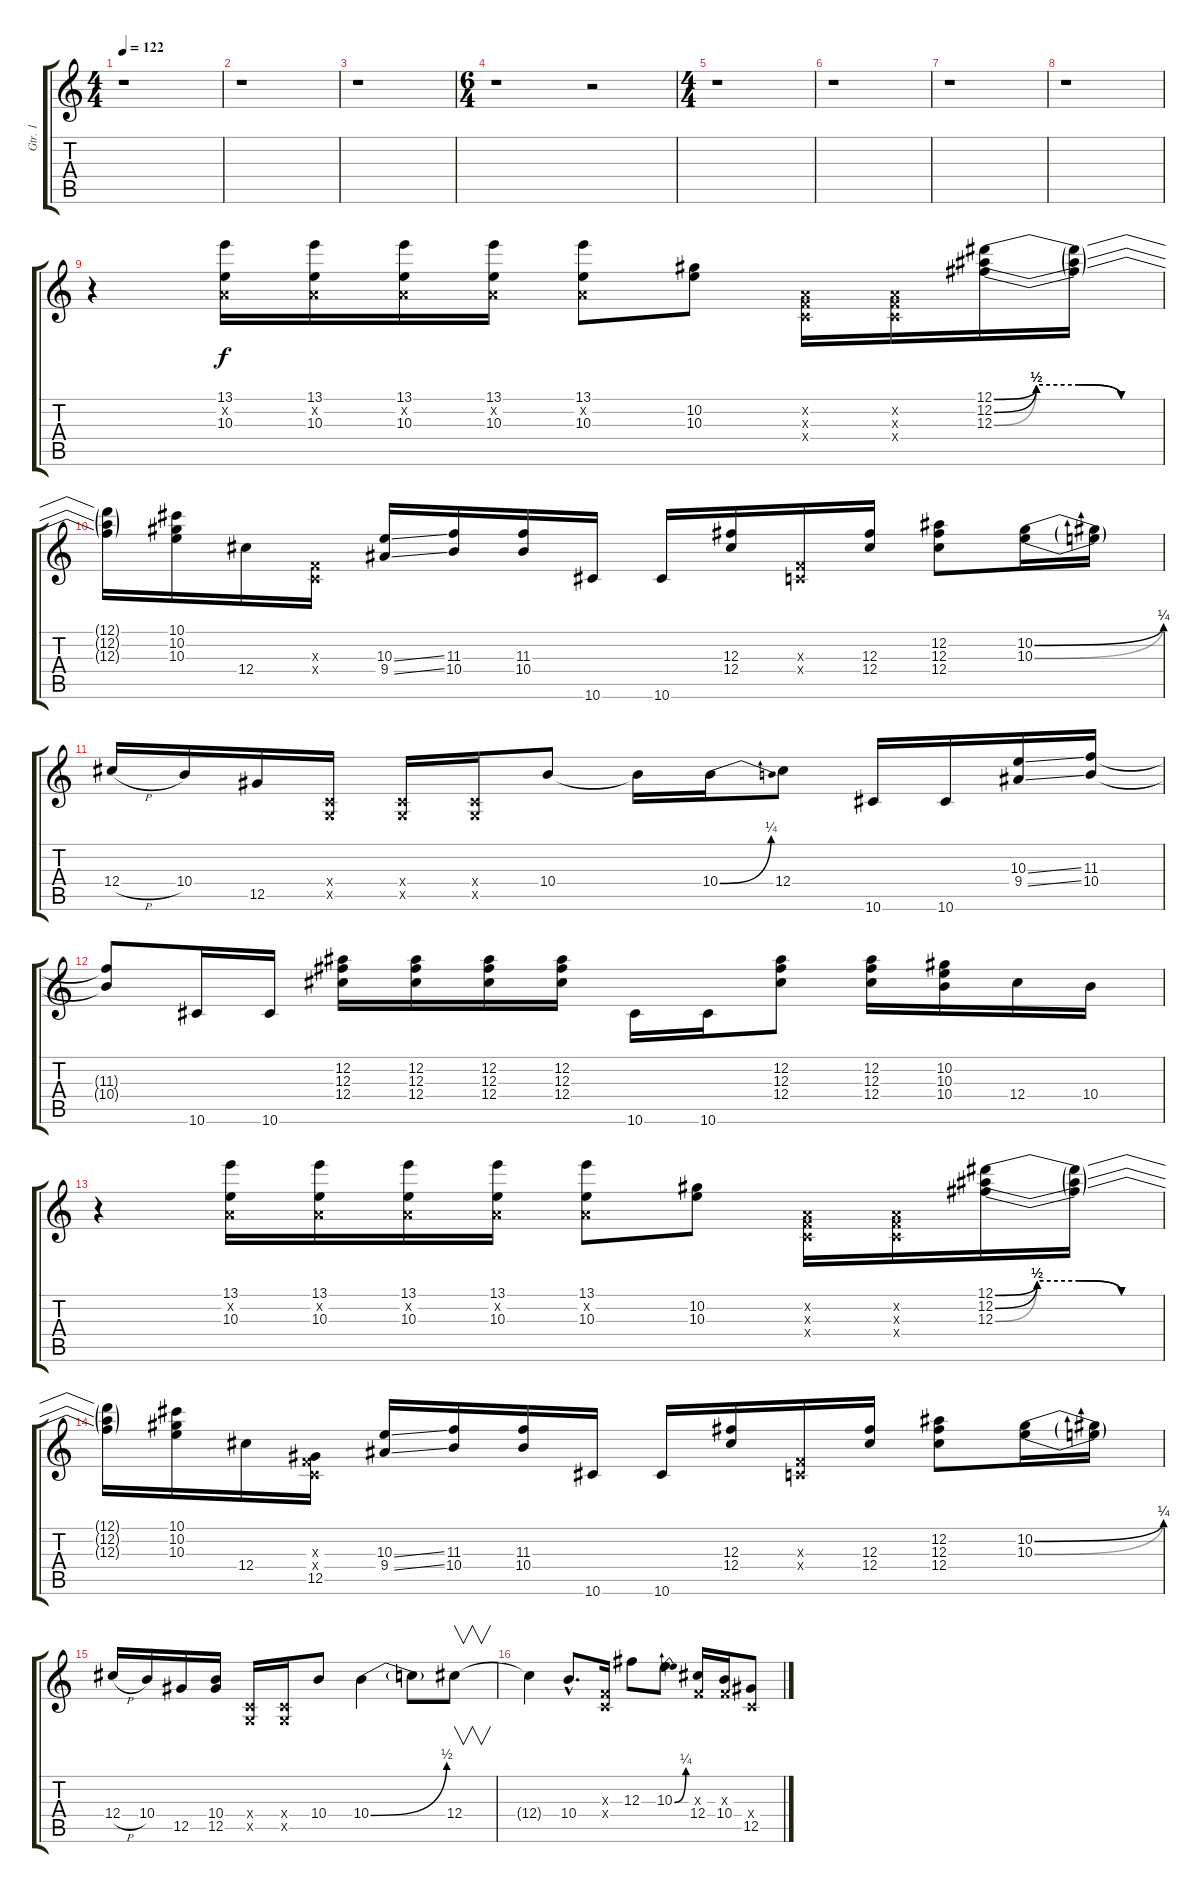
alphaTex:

\track ("Gtr. 1" "Gtr. 1") {instrument electricguitarclean}
\staff {score tabs}
\tuning (Eb4 Bb3 Gb3 Db3 Ab2 Eb2) {hide}
\ts (4 4)
\tempo 122
\clef g2
\ks c
r.1{dy f} |
r.1 |
r.1 |
\ts (6 4)
r.1 r.2 |
\ts (4 4)
r.1 |
r.1 |
r.1 |
r.1 |
r.4 (13.1 -1.2{x} 10.3).16 (13.1 -1.2{x} 10.3).16 (13.1 -1.2{x} 10.3).16 (13.1 -1.2{x} 10.3).16 (13.1 -1.2{x} 10.3).8 (10.2 10.3).8 (-1.2{x} -1.3{x} -1.4{x}).16 (-1.2{x} -1.3{x} -1.4{x}).16 (12.1{be (custom 0 0 15 2 30 2 45 0 60 0)} 12.2{be (custom 0 0 15 2 30 2 45 0 60 0)} 12.3{be (custom 0 0 15 2 30 2 45 0 60 0)}).16 (12.1{t} 12.2{t} 12.3{t}).16 |
(12.1{t} 12.2{t} 12.3{t}).16 (10.1 10.2 10.3).16 12.4.16 (-1.3{x} -1.4{x}).16 (10.3{ss} 9.4{ss}).16 (11.3 10.4).16 (11.3 10.4).16 10.6.16 10.6.16 (12.3 12.4).16 (-1.3{x} -1.4{x}).16 (12.3 12.4).16 (12.2 12.3 12.4).8 (10.2{be (bend 0 0 60 1)} 10.3{be (bend 0 0 60 1)}).16 (10.2{t} 10.3{t}).16 |
12.4{h}.16 10.4.16 12.5.16 (-1.4{x} -1.5{x}).16 (-1.4{x} -1.5{x}).16 (-1.4{x} -1.5{x}).16 10.4.8 10.4{t}.16 10.4{be (bend 0 0 60 1)}.16 12.4.8 10.6.16 10.6.16 (10.3{ss} 9.4{ss}).16 (11.3 10.4).16 |
(11.3{t} 10.4{t}).8 10.6.16 10.6.16 (12.2 12.3 12.4).16 (12.2 12.3 12.4).16 (12.2 12.3 12.4).16 (12.2 12.3 12.4).16 10.6.16 10.6.16 (12.2 12.3 12.4).8 (12.2 12.3 12.4).16 (10.2 10.3 10.4).16 12.4.16 10.4.16 |
r.4 (13.1 -1.2{x} 10.3).16 (13.1 -1.2{x} 10.3).16 (13.1 -1.2{x} 10.3).16 (13.1 -1.2{x} 10.3).16 (13.1 -1.2{x} 10.3).8 (10.2 10.3).8 (-1.2{x} -1.3{x} -1.4{x}).16 (-1.2{x} -1.3{x} -1.4{x}).16 (12.1{be (custom 0 0 15 2 30 2 45 0 60 0)} 12.2{be (custom 0 0 15 2 30 2 45 0 60 0)} 12.3{be (custom 0 0 15 2 30 2 45 0 60 0)}).16 (12.1{t} 12.2{t} 12.3{t}).16 |
(12.1{t} 12.2{t} 12.3{t}).16 (10.1 10.2 10.3).16 12.4.16 (-1.3{x} -1.4{x} 12.5).16 (10.3{ss} 9.4{ss}).16 (11.3 10.4).16 (11.3 10.4).16 10.6.16 10.6.16 (12.3 12.4).16 (-1.3{x} -1.4{x}).16 (12.3 12.4).16 (12.2 12.3 12.4).8 (10.2{be (bend 0 0 60 1)} 10.3{be (bend 0 0 60 1)}).16 (10.2{t} 10.3{t}).16 |
12.4{h}.16 10.4.16 12.5.16 (10.4 12.5).16 (-1.4{x} -1.5{x}).16 (-1.4{x} -1.5{x}).16 10.4.8 10.4{be (bend 0 0 60 2)}.4 10.4{t}.8 12.4.8{v} |
12.4{t}.4 10.4{hac}.8{d} (-1.3{x} -1.4{x}).16 12.3.8 10.3{be (bend 0 0 60 1)}.8 (-1.3{x} 12.4).16 (-1.3{x} 10.4).16 (-1.4{x} 12.5).8
